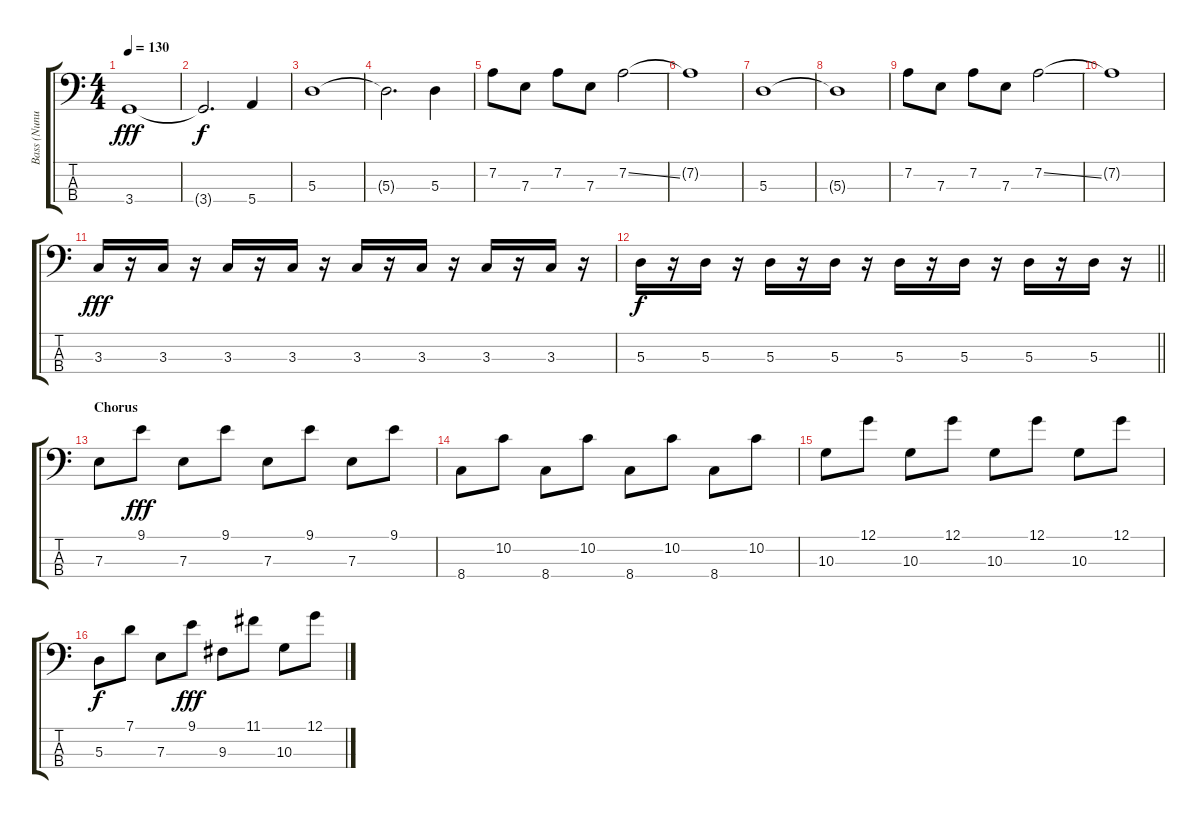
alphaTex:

\track ("Bass (Nunu)" "Bass (Nunu") {instrument electricbassfinger}
\staff {score tabs}
\tuning (G2 D2 A1 E1) {hide}
\ts (4 4)
\tempo 130
\clef f4
\ks c
3.4.1{dy fff} |
3.4{t}.2{d dy f} 5.4.4 |
5.3.1 |
5.3{t}.2{d} 5.3.4 |
7.2.8 7.3.8 7.2.8 7.3.8 7.2{ss}.2 |
7.2{t}.1 |
5.3.1 |
5.3{t}.1 |
7.2.8 7.3.8 7.2.8 7.3.8 7.2{ss}.2 |
7.2{t}.1 |
3.3.16{dy fff} r.16 3.3.16 r.16 3.3.16 r.16 3.3.16 r.16 3.3.16 r.16 3.3.16 r.16 3.3.16 r.16 3.3.16 r.16 |
\barLineRight lightlight
5.3.16{dy f} r.16 5.3.16 r.16 5.3.16 r.16 5.3.16 r.16 5.3.16 r.16 5.3.16 r.16 5.3.16 r.16 5.3.16 r.16 |
\section ("" "Chorus")
7.3.8 9.1.8{dy fff} 7.3.8 9.1.8 7.3.8 9.1.8 7.3.8 9.1.8 |
8.4.8 10.2.8 8.4.8 10.2.8 8.4.8 10.2.8 8.4.8 10.2.8 |
10.3.8 12.1.8 10.3.8 12.1.8 10.3.8 12.1.8 10.3.8 12.1.8 |
5.3.8{dy f} 7.1.8 7.3.8 9.1.8{dy fff} 9.3.8 11.1.8 10.3.8 12.1.8
